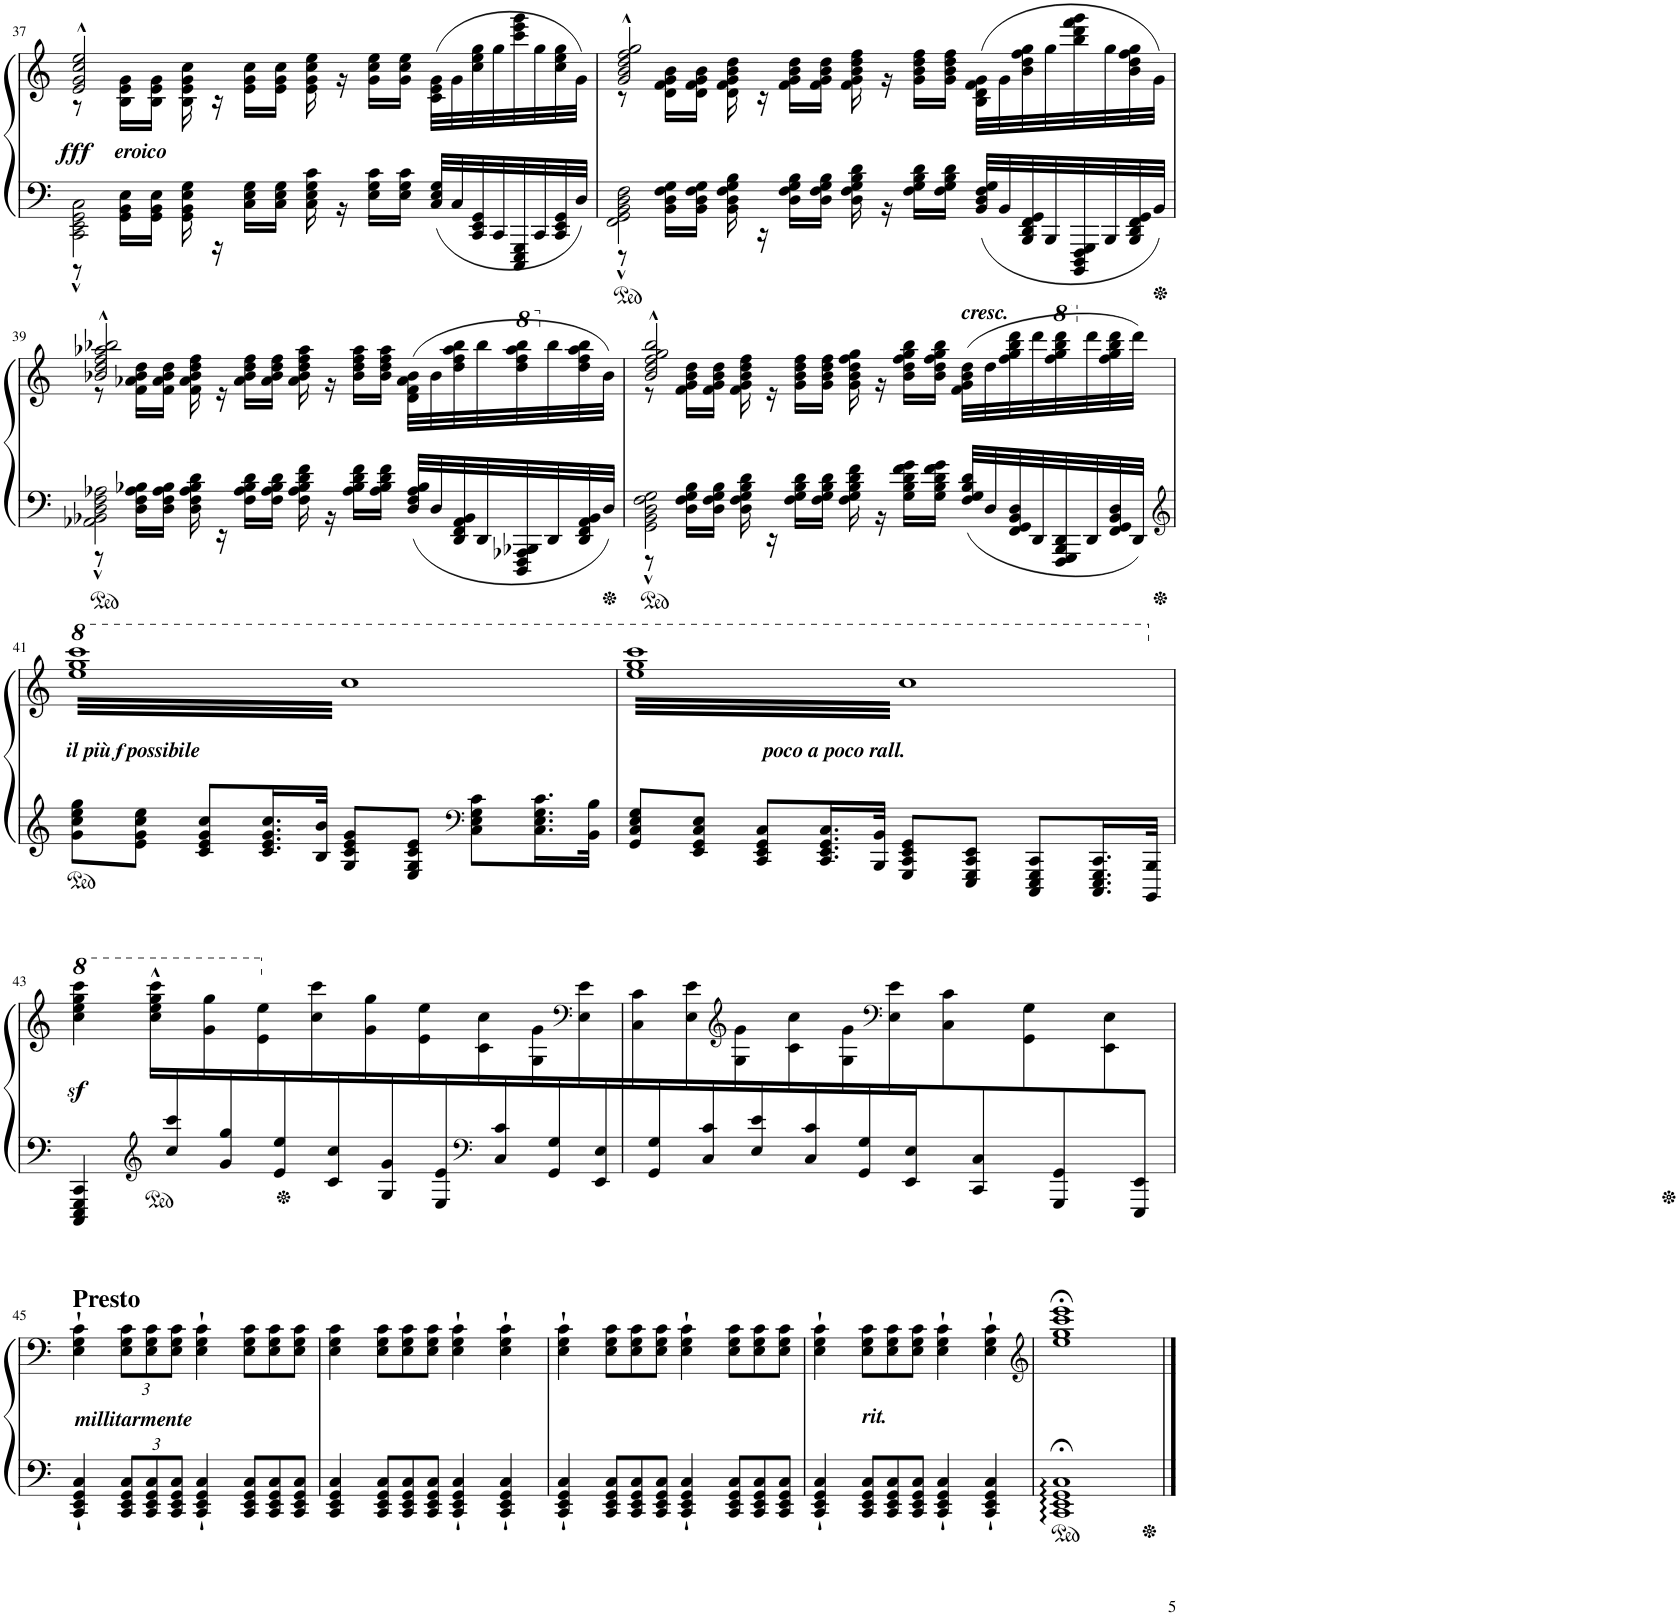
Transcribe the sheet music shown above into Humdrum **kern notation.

**kern	**kern	**dynam
*part1	*part1	*part1
*staff2	*staff1	*staff1/2
*I"Piano	*	*
*I'Pno.	*	*
!!LO:PB:g=z
*clefF4	*clefG2	*
*k[]	*k[]	*
*M4/4	*M4/4	*
*met(c)	*met(c)	*
=37	=37	=37
*^	*^	*
!	!	!	!	!LO:DY:b
2CC\^^ 2EE\^^ 2GG\^^ 2C\^^	8r	2e/^^ 2g/^^ 2cc/^^ 2ee/^^	8r	fff
!	!	!	!LO:TX:b:Bi:t=eroico	!
.	16GG\ 16BB\ 16E\LL	.	16B\ 16e\ 16g\LL	.
.	16GG\ 16BB\ 16E\JJ	.	16B\ 16e\ 16g\JJ	.
.	16GG\ 16BB\ 16E\ 16G\	.	16B\ 16e\ 16g\ 16cc\	.
.	16r	.	16r	.
.	16C\ 16E\ 16G\LL	.	16e\ 16g\ 16cc\LL	.
.	16C\ 16E\ 16G\JJ	.	16e\ 16g\ 16cc\JJ	.
4ryy	16C\ 16E\ 16G\ 16c\	4ryy	16e\ 16g\ 16cc\ 16ee\	.
.	16r	.	16r	.
.	16E\ 16G\ 16c\LL	.	16g\ 16cc\ 16ee\LL	.
.	16E\ 16G\ 16c\JJ	.	16g\ 16cc\ 16ee\JJ	.
32C/ 32E/ 32G/LLL	16ryy	(>32c\ 32e\ 32g\LLL	16ryy	.
32C/	.	32g\	.	.
32CC/ 32EE/ 32GG/	16ryy	32cc\ 32ee\ 32gg\	16ryy	.
32CC/	.	32gg\	.	.
32CCC/ 32EEE/ 32GGG/	16ryy	32ccc\ 32eee\ 32ggg\	16ryy	.
32CC/	.	32gg\	.	.
32CC/ 32EE/ 32GG/	16ryy	32cc\ 32ee\ 32gg\	16ryy	.
32D/JJJ	.	32g\JJJ)	.	.
=38	=38	=38	=38	=38
2FF\^^ 2GG\^^ 2BB\^^ 2D\^^ 2F\^^	8r	2g/^^ 2b/^^ 2dd/^^ 2ff/^^ 2gg/^^	8r	.
.	16BB\ 16D\ 16F\ 16G\LL	.	16d\ 16f\ 16g\ 16b\LL	.
.	16BB\ 16D\ 16F\ 16G\JJ	.	16d\ 16f\ 16g\ 16b\JJ	.
.	16BB\ 16D\ 16F\ 16G\ 16B\	.	16d\ 16f\ 16g\ 16b\ 16dd\	.
.	16r	.	16r	.
.	16D\ 16F\ 16G\ 16B\LL	.	16f\ 16g\ 16b\ 16dd\LL	.
.	16D\ 16F\ 16G\ 16B\JJ	.	16f\ 16g\ 16b\ 16dd\JJ	.
4ryy	16D\ 16F\ 16G\ 16B\ 16d\	4ryy	16f\ 16g\ 16b\ 16dd\ 16ff\	.
.	16r	.	16r	.
.	16F\ 16G\ 16B\ 16d\LL	.	16g\ 16b\ 16dd\ 16ff\LL	.
.	16F\ 16G\ 16B\ 16d\JJ	.	16g\ 16b\ 16dd\ 16ff\JJ	.
32BB/ 32D/ 32F/ 32G/LLL	16ryy	(>32B\ 32d\ 32f\ 32g\LLL	16ryy	.
32BB/	.	32g\	.	.
32BBB/ 32DD/ 32FF/ 32GG/	32ryy	32b\ 32dd\ 32ff\ 32gg\	16ryy	.
32BBB/	32ryy	32gg\	.	.
32BBBB/ 32DDD/ 32FFF/ 32GGG/	32ryy	32bb\ 32ddd\ 32fff\ 32ggg\	16ryy	.
32BBB/	32ryy	32gg\	.	.
32BBB/ 32DD/ 32FF/ 32GG/	32ryy	32b\ 32dd\ 32ff\ 32gg\	16ryy	.
32BB/JJJ	32ryy	32g\JJJ)	.	.
!!LO:LB:g=z	!!
=39	=39	=39	=39	=39
2AA-X\^^ 2BB-X\^^ 2D\^^ 2F\^^ 2A-X\^^	8r	2b-X/^^ 2dd/^^ 2ff/^^ 2aa-X/^^ 2bb-X/^^	8r	.
.	16D\ 16F\ 16A-\ 16B-X\LL	.	16f\ 16a-X\ 16b-\ 16dd\LL	.
.	16D\ 16F\ 16A-\ 16B-\JJ	.	16f\ 16a-\ 16b-\ 16dd\JJ	.
.	16D\ 16F\ 16A-\ 16B-\ 16d\	.	16f\ 16a-\ 16b-\ 16dd\ 16ff\	.
.	16r	.	16r	.
.	16F\ 16A-\ 16B-\ 16d\LL	.	16a-\ 16b-\ 16dd\ 16ff\LL	.
.	16F\ 16A-\ 16B-\ 16d\JJ	.	16a-\ 16b-\ 16dd\ 16ff\JJ	.
4ryy	16F\ 16A-\ 16B-\ 16d\ 16f\	4ryy	16a-\ 16b-\ 16dd\ 16ff\ 16aa-\	.
.	16r	.	16r	.
.	16A-\ 16B-\ 16d\ 16f\LL	.	16b-\ 16dd\ 16ff\ 16aa-\LL	.
.	16A-\ 16B-\ 16d\ 16f\JJ	.	16b-\ 16dd\ 16ff\ 16aa-\JJ	.
32D/ 32F/ 32A-/ 32B-/LLL	16ryy	(>32d\ 32f\ 32a-\ 32b-\LLL	16ryy	.
32D/	.	32b-\	.	.
32DD/ 32FF/ 32AA-/ 32BB-/	32ryy	32dd\ 32ff\ 32aa-\ 32bb-\	16ryy	.
32DD/	32ryy	32bb-\	.	.
*	*	*8va	*	*
32DDD/ 32FFF/ 32AAA-X/ 32BBB-X/	32ryy	32ddd\ 32fff\ 32aaa-\ 32bbb-\	16ryy	.
*	*	*X8va	*	*
32DD/	32ryy	32bb-\	.	.
32DD/ 32FF/ 32AA-/ 32BB-/	32ryy	32dd\ 32ff\ 32aa-\ 32bb-\	16ryy	.
32D/JJJ	32ryy	32b-\JJJ)	.	.
=40	=40	=40	=40	=40
2GG\^^ 2BB\^^ 2D\^^ 2F\^^ 2G\^^	8r	2b/^^ 2dd/^^ 2ff/^^ 2gg/^^ 2bb/^^	8r	.
.	16D\ 16F\ 16G\ 16B\LL	.	16f\ 16g\ 16b\ 16dd\LL	.
.	16D\ 16F\ 16G\ 16B\JJ	.	16f\ 16g\ 16b\ 16dd\JJ	.
.	16D\ 16F\ 16G\ 16B\ 16d\	.	16f\ 16g\ 16b\ 16dd\ 16ff\	.
.	16r	.	16r	.
.	16F\ 16G\ 16B\ 16d\LL	.	16g\ 16b\ 16dd\ 16ff\LL	.
.	16F\ 16G\ 16B\ 16d\JJ	.	16g\ 16b\ 16dd\ 16ff\JJ	.
4ryy	16F\ 16G\ 16B\ 16d\ 16f\	4ryy	16g\ 16b\ 16dd\ 16ff\ 16gg\	.
.	16r	.	16r	.
.	16G\ 16B\ 16d\ 16f\ 16g\LL	.	16b\ 16dd\ 16ff\ 16gg\ 16bb\LL	.
.	16G\ 16B\ 16d\ 16f\ 16g\JJ	.	16b\ 16dd\ 16ff\ 16gg\ 16bb\JJ	.
!	!	!LO:TX:a:Bi:t=cresc.	!	!
32F/ 32G/ 32B/ 32d/LLL	16ryy	(>32f\ 32g\ 32b\ 32dd\LLL	16ryy	.
32D/	.	32dd\	.	.
32FF/ 32GG/ 32BB/ 32D/	16ryy	32ff\ 32gg\ 32bb\ 32ddd\	16ryy	.
32DD/	.	32ddd\	.	.
*	*	*8va	*	*
32FFF/ 32GGG/ 32BBB/ 32DD/	16ryy	32fff\ 32ggg\ 32bbb\ 32dddd\	16ryy	.
*	*	*X8va	*	*
32DD/	.	32ddd\	.	.
32FF/ 32GG/ 32BB/ 32D/	16ryy	32ff\ 32gg\ 32bb\ 32ddd\	16ryy	.
32DD/JJJ	.	32ddd\JJJ)	.	.
*	*	*v	*v	*
!!LO:LB:g=z
=41	=41	=41	=41
*clefG2	*	*	*
*	*	*8va	*
!	!	!LO:TX:b:Bi:t=il più	!
!	!	!LO:TX:b:Bi:t=possibile	!
*	*	*tremolo	*
8g\ 8cc\ 8ee\ 8gg\L	16ryy	64eee 64ggg 64ccccLLLL	.
.	.	64ccc	.
.	.	64eee 64ggg 64cccc	.
.	.	64ccc	.
.	16ryy	64eee 64ggg 64cccc	.
.	.	64ccc	.
.	.	64eee 64ggg 64cccc	.
.	.	64ccc	.
8e\ 8g\ 8cc\ 8ee\J	8..ryy	64eee 64ggg 64cccc	.
.	.	64ccc	.
.	.	64eee 64ggg 64cccc	.
.	.	64ccc	.
.	.	64eee 64ggg 64cccc	.
.	.	64ccc	.
.	.	64eee 64ggg 64cccc	.
.	.	64ccc	.
8c/ 8e/ 8g/ 8cc/L	.	64eee 64ggg 64cccc	.
.	.	64ccc	.
.	.	64eee 64ggg 64cccc	.
.	.	64ccc	.
.	.	64eee 64ggg 64cccc	.
.	.	64ccc	.
.	32ryy	64eee 64ggg 64cccc	.
.	.	64ccc	.
*v	*v	*	*
16.c/ 16.e/ 16.g/ 16.cc/L	64eee 64ggg 64cccc	.
.	64ccc	.
.	64eee 64ggg 64cccc	.
.	64ccc	.
.	64eee 64ggg 64cccc	.
.	64ccc	.
32B/ 32b/JJk	64eee 64ggg 64cccc	.
.	64ccc	.
*^	*	*
8G/ 8c/ 8e/ 8g/L	16ryy	64eee 64ggg 64cccc	.
.	.	64ccc	.
.	.	64eee 64ggg 64cccc	.
.	.	64ccc	.
.	16ryy	64eee 64ggg 64cccc	.
.	.	64ccc	.
.	.	64eee 64ggg 64cccc	.
.	.	64ccc	.
8E/ 8G/ 8c/ 8e/J	8..ryy	64eee 64ggg 64cccc	.
.	.	64ccc	.
.	.	64eee 64ggg 64cccc	.
.	.	64ccc	.
.	.	64eee 64ggg 64cccc	.
.	.	64ccc	.
.	.	64eee 64ggg 64cccc	.
.	.	64ccc	.
*clefF4	*	*	*
8C\ 8E\ 8G\ 8c\L	.	64eee 64ggg 64cccc	.
.	.	64ccc	.
.	.	64eee 64ggg 64cccc	.
.	.	64ccc	.
.	.	64eee 64ggg 64cccc	.
.	.	64ccc	.
.	8ryy	64eee 64ggg 64cccc	.
.	.	64ccc	.
16.C\ 16.E\ 16.G\ 16.c\L	.	64eee 64ggg 64cccc	.
.	.	64ccc	.
.	.	64eee 64ggg 64cccc	.
.	.	64ccc	.
.	.	64eee 64ggg 64cccc	.
.	.	64ccc	.
32BB\ 32B\JJk	32ryy	64eee 64ggg 64cccc	.
.	.	64cccJJJJ	.
=42	=42	=42	=42
*	*	*^	*
8GG/ 8C/ 8E/ 8G/L	16ryy	64eee 64ggg 64ccccLLLL	4ryy	.
.	.	64cc	.	.
.	.	64eee 64ggg 64cccc	.	.
.	.	64cc	.	.
.	16ryy	64eee 64ggg 64cccc	.	.
.	.	64cc	.	.
.	.	64eee 64ggg 64cccc	.	.
.	.	64cc	.	.
8EE/ 8GG/ 8C/ 8E/J	8..ryy	64eee 64ggg 64cccc	.	.
.	.	64cc	.	.
.	.	64eee 64ggg 64cccc	.	.
.	.	64cc	.	.
.	.	64eee 64ggg 64cccc	.	.
.	.	64cc	.	.
.	.	64eee 64ggg 64cccc	.	.
.	.	64cc	.	.
!	!	!	!LO:TX:b:Bi:t=poco a poco rall.	!
8CC/ 8EE/ 8GG/ 8C/L	.	64eee 64ggg 64cccc	2.ryy	.
.	.	64cc	.	.
.	.	64eee 64ggg 64cccc	.	.
.	.	64cc	.	.
.	.	64eee 64ggg 64cccc	.	.
.	.	64cc	.	.
.	32ryy	64eee 64ggg 64cccc	.	.
.	.	64cc	.	.
*v	*v	*	*	*
16.CC/ 16.EE/ 16.GG/ 16.C/L	64eee 64ggg 64cccc	.	.
.	64cc	.	.
.	64eee 64ggg 64cccc	.	.
.	64cc	.	.
.	64eee 64ggg 64cccc	.	.
.	64cc	.	.
32BBB/ 32BB/JJk	64eee 64ggg 64cccc	.	.
.	64cc	.	.
*^	*	*	*
*	*	*X8va	*	*
8GGG/ 8CC/ 8EE/ 8GG/L	16ryy	64eee 64ggg 64cccc	.	.
.	.	64cc	.	.
.	.	64eee 64ggg 64cccc	.	.
.	.	64cc	.	.
.	16ryy	64eee 64ggg 64cccc	.	.
.	.	64cc	.	.
.	.	64eee 64ggg 64cccc	.	.
.	.	64cc	.	.
8EEE/ 8GGG/ 8CC/ 8EE/J	8..ryy	64eee 64ggg 64cccc	.	.
.	.	64cc	.	.
.	.	64eee 64ggg 64cccc	.	.
.	.	64cc	.	.
.	.	64eee 64ggg 64cccc	.	.
.	.	64cc	.	.
.	.	64eee 64ggg 64cccc	.	.
.	.	64cc	.	.
8CCC/ 8EEE/ 8GGG/ 8CC/L	.	64eee 64ggg 64cccc	.	.
.	.	64cc	.	.
.	.	64eee 64ggg 64cccc	.	.
.	.	64cc	.	.
.	.	64eee 64ggg 64cccc	.	.
.	.	64cc	.	.
.	8ryy	64eee 64ggg 64cccc	.	.
.	.	64cc	.	.
16.CCC/ 16.EEE/ 16.GGG/ 16.CC/L	.	64eee 64ggg 64cccc	.	.
.	.	64cc	.	.
.	.	64eee 64ggg 64cccc	.	.
.	.	64cc	.	.
.	.	64eee 64ggg 64cccc	.	.
.	.	64cc	.	.
32BBBB/ 32BBB/JJk	32ryy	64eee 64ggg 64cccc	.	.
.	.	64ccJJJJ	.	.
*	*	*Xtremolo	*	*
*	*	*v	*v	*
!!LO:LB:g=z
=43	=43	=43	=43
*	*	*8va	*
24%7ryy	4CCC/ 4EEE/ 4GGG/ 4CC/	4ccc\z< 4eee\z< 4ggg\z< 4cccc\z<	.
.	.	.	.
.	.	.	.
.	.	.	.
.	.	.	.
.	.	.	.
.	.	.	.
.	.	.	.
.	.	.	.
.	.	.	.
.	.	.	.
.	.	.	.
.	.	.	.
.	.	.	.
.	.	.	.
.	.	.	.
*clefG2	*	*	*
*	*	*X8va	*
.	4ryy	24ccc\^^ 24eee\^^ 24ggg\^^ 24cccc\^^LL	.
.	.	.	.
.	.	.	.
24cc/ 24ccc/	.	24ryy	.
.	.	.	.
.	.	.	.
.	.	.	.
24ryy	.	24gg\ 24ggg\	.
.	.	.	.
.	.	.	.
24g/ 24gg/	.	24ryy	.
.	.	.	.
.	.	.	.
24ryy	.	24ee\ 24eee\	.
.	.	.	.
.	.	.	.
.	.	.	.
24e/ 24ee/	.	24ryy	.
.	.	.	.
.	.	.	.
24ryy	4ryy	24cc\ 24ccc\	.
24c/ 24cc/	.	24ryy	.
24ryy	.	24g\ 24gg\	.
24G/ 24g/	.	24ryy	.
24ryy	.	24e\ 24ee\	.
24E/ 24e/	.	24ryy	.
*clefF4	*	*	*
24ryy	4ryy	24c\ 24cc\	.
24C/ 24c/	.	24ryy	.
24ryy	.	24G\ 24g\	.
24GG/ 24G/	.	24ryy	.
*	*	*clefF4	*
24ryy	.	24E\ 24e\	.
24EE/ 24E/	.	24ryy	.
=44	=44	=44	=44
24ryy	1ryy	24C\ 24c\	.
24GG/ 24G/	.	24ryy	.
24ryy	.	24E\ 24e\	.
24C/ 24c/	.	24ryy	.
*	*	*clefG2	*
24ryy	.	24G\ 24g\	.
24E/ 24e/	.	24ryy	.
24ryy	.	24c\ 24cc\	.
24C/ 24c/	.	24ryy	.
24ryy	.	24G\ 24g\	.
24GG/ 24G/	.	24ryy	.
*	*	*clefF4	*
24ryy	.	24E\ 24e\	.
24EE/ 24E/J	.	24ryy	.
12ryy	.	12C\ 12c\	.
12CC/ 12C/	.	12ryy	.
12ryy	.	12GG\ 12G\	.
12GGG/ 12GG/	.	12ryy	.
12ryy	.	12EE\ 12E\	.
12EEE/ 12EE/J	.	12ryy	.
*v	*v	*	*
!!LO:LB:g=z
=45	=45	=45
!	!LO:TX:a:B:t=Presto	!
!	!LO:TX:b:Bi:t=millitarmente	!
4CC/` 4EE/` 4GG/` 4C/`	4E\` 4G\` 4c\`	.
*Xbrackettup	*Xbrackettup	*
12CC/ 12EE/ 12GG/ 12C/L	12E\ 12G\ 12c\L	.
12CC/ 12EE/ 12GG/ 12C/	12E\ 12G\ 12c\	.
12CC/ 12EE/ 12GG/ 12C/J	12E\ 12G\ 12c\J	.
4CC/` 4EE/` 4GG/` 4C/`	4E\` 4G\` 4c\`	.
12CC/ 12EE/ 12GG/ 12C/L	12E\ 12G\ 12c\L	.
12CC/ 12EE/ 12GG/ 12C/	12E\ 12G\ 12c\	.
12CC/ 12EE/ 12GG/ 12C/J	12E\ 12G\ 12c\J	.
=46	=46	=46
4CC/ 4EE/ 4GG/ 4C/	4E\ 4G\ 4c\	.
12CC/ 12EE/ 12GG/ 12C/L	12E\ 12G\ 12c\L	.
12CC/ 12EE/ 12GG/ 12C/	12E\ 12G\ 12c\	.
12CC/ 12EE/ 12GG/ 12C/J	12E\ 12G\ 12c\J	.
4CC/` 4EE/` 4GG/` 4C/`	4E\` 4G\` 4c\`	.
4CC/` 4EE/` 4GG/` 4C/`	4E\` 4G\` 4c\`	.
=47	=47	=47
4CC/` 4EE/` 4GG/` 4C/`	4E\` 4G\` 4c\`	.
12CC/ 12EE/ 12GG/ 12C/L	12E\ 12G\ 12c\L	.
12CC/ 12EE/ 12GG/ 12C/	12E\ 12G\ 12c\	.
12CC/ 12EE/ 12GG/ 12C/J	12E\ 12G\ 12c\J	.
4CC/` 4EE/` 4GG/` 4C/`	4E\` 4G\` 4c\`	.
12CC/ 12EE/ 12GG/ 12C/L	12E\ 12G\ 12c\L	.
12CC/ 12EE/ 12GG/ 12C/	12E\ 12G\ 12c\	.
12CC/ 12EE/ 12GG/ 12C/J	12E\ 12G\ 12c\J	.
=48	=48	=48
4CC/` 4EE/` 4GG/` 4C/`	4E\` 4G\` 4c\`	.
!	!LO:TX:b:Bi:t=rit.	!
12CC/ 12EE/ 12GG/ 12C/L	12E\ 12G\ 12c\L	.
12CC/ 12EE/ 12GG/ 12C/	12E\ 12G\ 12c\	.
12CC/ 12EE/ 12GG/ 12C/J	12E\ 12G\ 12c\J	.
4CC/` 4EE/` 4GG/` 4C/`	4E\` 4G\` 4c\`	.
4CC/` 4EE/` 4GG/` 4C/`	4E\` 4G\` 4c\`	.
=49	=49	=49
*	*clefG2	*
1CC;< 1EE;< 1GG;< 1C;<	1ee;< 1gg;< 1ccc;< 1eee;<	.
==	==	==
*-	*-	*-
